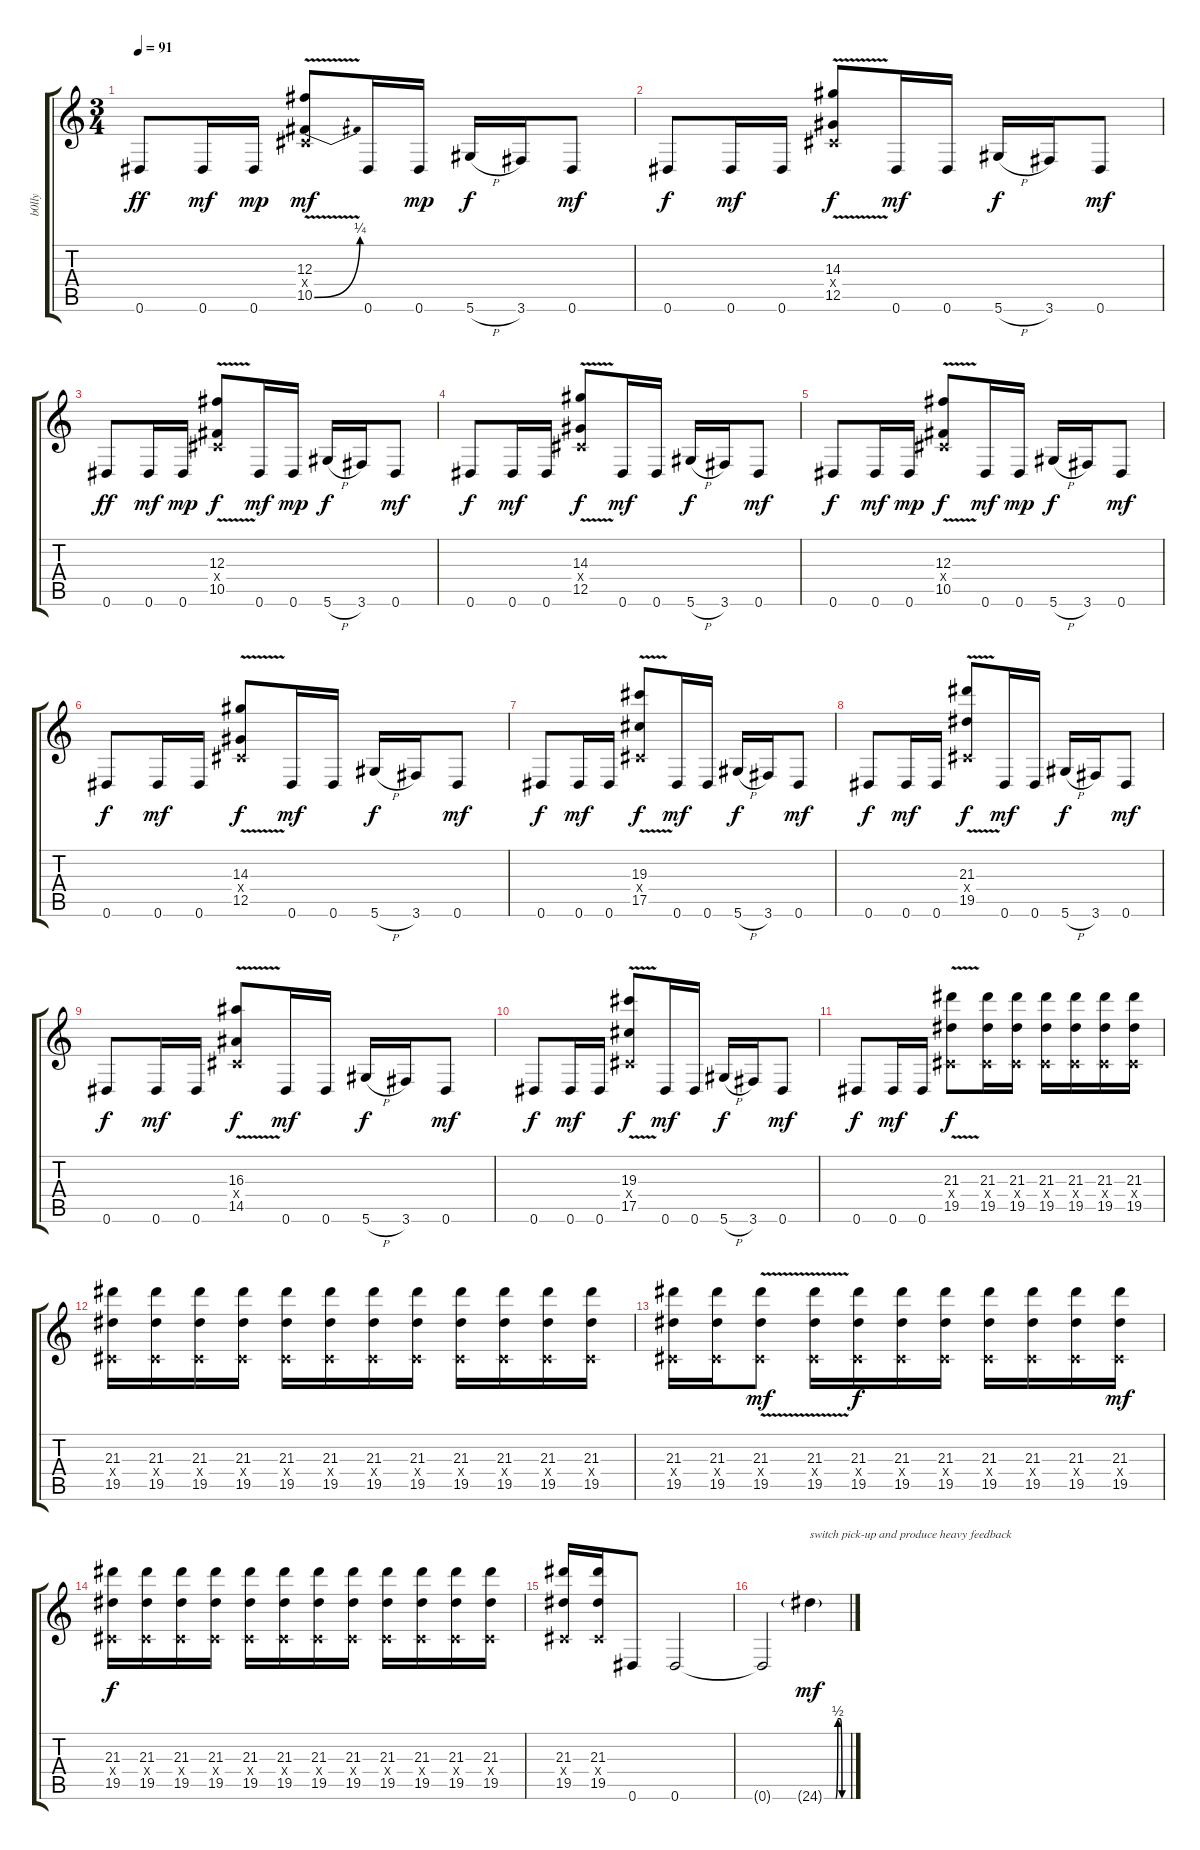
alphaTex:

\track ("b0lly" "b0lly") {instrument distortionguitar}
\staff {score tabs}
\tuning (Eb4 Bb3 Gb3 Db3 Ab2 Eb2) {hide}
\ts (3 4)
\tempo 91
\clef g2
\ks c
0.6.8{dy ff} 0.6.16{dy mf} 0.6.16{dy mp} (12.3 0.4{x} 10.5{be (bend 0 0 60 1) v}).8{dy mf} 0.6.16 0.6.16{dy mp} 5.6{h}.16{dy f} 3.6.16 0.6.8{dy mf} |
0.6.8{dy f} 0.6.16{dy mf} 0.6.16 (14.3 0.4{x} 12.5{v}).8{dy f} 0.6.16{dy mf} 0.6.16 5.6{h}.16{dy f} 3.6.16 0.6.8{dy mf} |
0.6.8{dy ff} 0.6.16{dy mf} 0.6.16{dy mp} (12.3 0.4{x} 10.5{v}).8{dy f} 0.6.16{dy mf} 0.6.16{dy mp} 5.6{h}.16{dy f} 3.6.16 0.6.8{dy mf} |
0.6.8{dy f} 0.6.16{dy mf} 0.6.16 (14.3 0.4{x} 12.5{v}).8{dy f} 0.6.16{dy mf} 0.6.16 5.6{h}.16{dy f} 3.6.16 0.6.8{dy mf} |
0.6.8{dy f} 0.6.16{dy mf} 0.6.16{dy mp} (12.3 0.4{x} 10.5{v}).8{dy f} 0.6.16{dy mf} 0.6.16{dy mp} 5.6{h}.16{dy f} 3.6.16 0.6.8{dy mf} |
0.6.8{dy f} 0.6.16{dy mf} 0.6.16 (14.3 0.4{x} 12.5{v}).8{dy f} 0.6.16{dy mf} 0.6.16 5.6{h}.16{dy f} 3.6.16 0.6.8{dy mf} |
0.6.8{dy f} 0.6.16{dy mf} 0.6.16 (19.3 0.4{x} 17.5{v}).8{dy f} 0.6.16{dy mf} 0.6.16 5.6{h}.16{dy f} 3.6.16 0.6.8{dy mf} |
0.6.8{dy f} 0.6.16{dy mf} 0.6.16 (21.3 0.4{x} 19.5{v}).8{dy f} 0.6.16{dy mf} 0.6.16 5.6{h}.16{dy f} 3.6.16 0.6.8{dy mf} |
0.6.8{dy f} 0.6.16{dy mf} 0.6.16 (16.3 0.4{x} 14.5{v}).8{dy f} 0.6.16{dy mf} 0.6.16 5.6{h}.16{dy f} 3.6.16 0.6.8{dy mf} |
0.6.8{dy f} 0.6.16{dy mf} 0.6.16 (19.3 0.4{x} 17.5{v}).8{dy f} 0.6.16{dy mf} 0.6.16 5.6{h}.16{dy f} 3.6.16 0.6.8{dy mf} |
0.6.8{dy f} 0.6.16{dy mf} 0.6.16 (21.3{v} 0.4{x} 19.5{v}).8{dy f volume 10} (21.3 0.4{x} 19.5).16 (21.3 0.4{x} 19.5).16 (21.3 0.4{x} 19.5).16 (21.3 0.4{x} 19.5).16 (21.3 0.4{x} 19.5).16 (21.3 0.4{x} 19.5).16 |
(21.3 0.4{x} 19.5).16 (21.3 0.4{x} 19.5).16 (21.3 0.4{x} 19.5).16 (21.3 0.4{x} 19.5).16 (21.3 0.4{x} 19.5).16 (21.3 0.4{x} 19.5).16 (21.3 0.4{x} 19.5).16 (21.3 0.4{x} 19.5).16 (21.3 0.4{x} 19.5).16 (21.3 0.4{x} 19.5).16 (21.3 0.4{x} 19.5).16 (21.3 0.4{x} 19.5).16 |
(21.3 0.4{x} 19.5).16 (21.3 0.4{x} 19.5).16 (21.3{v} 0.4{x} 19.5{v}).8{dy mf} (21.3{v} 0.4{x} 19.5{v}).16 (21.3 0.4{x} 19.5).16{dy f} (21.3 0.4{x} 19.5).16 (21.3 0.4{x} 19.5).16 (21.3 0.4{x} 19.5).16 (21.3 0.4{x} 19.5).16 (21.3 0.4{x} 19.5).16 (21.3 0.4{x} 19.5).16{dy mf} |
(21.3 0.4{x} 19.5).16{dy f} (21.3 0.4{x} 19.5).16 (21.3 0.4{x} 19.5).16 (21.3 0.4{x} 19.5).16 (21.3 0.4{x} 19.5).16 (21.3 0.4{x} 19.5).16 (21.3 0.4{x} 19.5).16 (21.3 0.4{x} 19.5).16 (21.3 0.4{x} 19.5).16 (21.3 0.4{x} 19.5).16 (21.3 0.4{x} 19.5).16 (21.3 0.4{x} 19.5).16 |
(21.3 0.4{x} 19.5).16 (21.3 0.4{x} 19.5).16 0.6.8 0.6.2 |
0.6{t}.2 24.6{be (custom 0 0 30 0 36 2 42 2 47 0 60 0) g}.4{txt "switch pick-up and produce heavy feedback" dy mf volume 12 instrument lead5charang}
